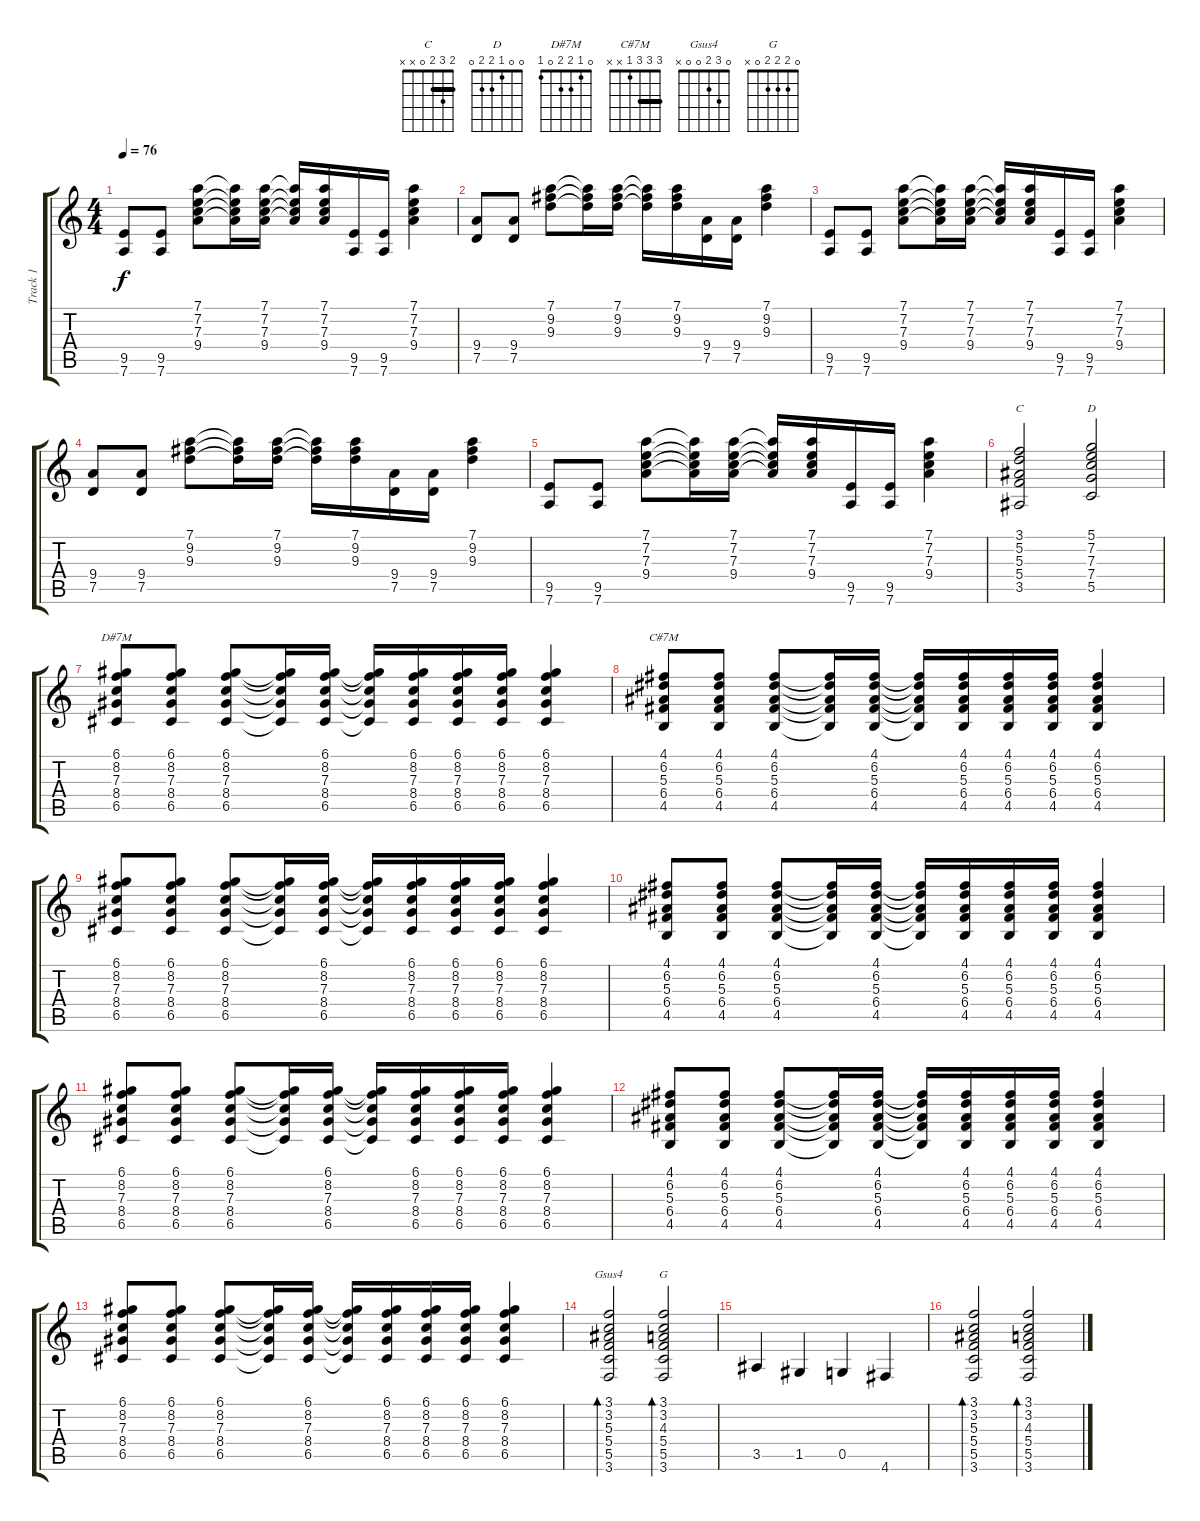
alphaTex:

\track ("Track 1" "Track 1") {instrument acousticguitarsteel}
\staff {score tabs}
\tuning (D4 A3 F3 C3 G2 D2) {hide}
\chord ("C" 2 3 2 0 x x) {barre 2}
\chord ("D" 0 0 1 2 2 0)
\chord ("D#7M" 0 1 2 2 0 1)
\chord ("C#7M" 3 3 3 1 x x) {barre 3}
\chord ("Gsus4" 0 3 2 0 0 x)
\chord ("G" 0 2 2 2 0 x)
\ts (4 4)
\tempo 76
\clef g2
\ks c
(9.5 7.6).8{dy f} (9.5 7.6).8 (7.1 7.2 7.3 9.4).8 (7.1{t} 7.2{t} 7.3{t} 9.4{t}).16 (7.1 7.2 7.3 9.4).16 (7.1{t} 7.2{t} 7.3{t} 9.4{t}).16 (7.1 7.2 7.3 9.4).16 (9.5 7.6).16 (9.5 7.6).16 (7.1 7.2 7.3 9.4).4 |
(9.4 7.5).8 (9.4 7.5).8 (7.1 9.2 9.3).8 (7.1{t} 9.2{t} 9.3{t}).16 (7.1 9.2 9.3).16 (7.1{t} 9.2{t} 9.3{t}).16 (7.1 9.2 9.3).16 (9.4 7.5).16 (9.4 7.5).16 (7.1 9.2 9.3).4 |
(9.5 7.6).8 (9.5 7.6).8 (7.1 7.2 7.3 9.4).8 (7.1{t} 7.2{t} 7.3{t} 9.4{t}).16 (7.1 7.2 7.3 9.4).16 (7.1{t} 7.2{t} 7.3{t} 9.4{t}).16 (7.1 7.2 7.3 9.4).16 (9.5 7.6).16 (9.5 7.6).16 (7.1 7.2 7.3 9.4).4 |
(9.4 7.5).8 (9.4 7.5).8 (7.1 9.2 9.3).8 (7.1{t} 9.2{t} 9.3{t}).16 (7.1 9.2 9.3).16 (7.1{t} 9.2{t} 9.3{t}).16 (7.1 9.2 9.3).16 (9.4 7.5).16 (9.4 7.5).16 (7.1 9.2 9.3).4 |
(9.5 7.6).8 (9.5 7.6).8 (7.1 7.2 7.3 9.4).8 (7.1{t} 7.2{t} 7.3{t} 9.4{t}).16 (7.1 7.2 7.3 9.4).16 (7.1{t} 7.2{t} 7.3{t} 9.4{t}).16 (7.1 7.2 7.3 9.4).16 (9.5 7.6).16 (9.5 7.6).16 (7.1 7.2 7.3 9.4).4 |
(3.1 5.2 5.3 5.4 3.5).2{ch "C"} (5.1 7.2 7.3 7.4 5.5).2{ch "D"} |
(6.1 8.2 7.3 8.4 6.5).8{ch "D#7M"} (6.1 8.2 7.3 8.4 6.5).8 (6.1 8.2 7.3 8.4 6.5).8 (6.1{t} 8.2{t} 7.3{t} 8.4{t} 6.5{t}).16 (6.1 8.2 7.3 8.4 6.5).16 (6.1{t} 8.2{t} 7.3{t} 8.4{t} 6.5{t}).16 (6.1 8.2 7.3 8.4 6.5).16 (6.1 8.2 7.3 8.4 6.5).16 (6.1 8.2 7.3 8.4 6.5).16 (6.1 8.2 7.3 8.4 6.5).4 |
(4.1 6.2 5.3 6.4 4.5).8{ch "C#7M"} (4.1 6.2 5.3 6.4 4.5).8 (4.1 6.2 5.3 6.4 4.5).8 (4.1{t} 6.2{t} 5.3{t} 6.4{t} 4.5{t}).16 (4.1 6.2 5.3 6.4 4.5).16 (4.1{t} 6.2{t} 5.3{t} 6.4{t} 4.5{t}).16 (4.1 6.2 5.3 6.4 4.5).16 (4.1 6.2 5.3 6.4 4.5).16 (4.1 6.2 5.3 6.4 4.5).16 (4.1 6.2 5.3 6.4 4.5).4 |
(6.1 8.2 7.3 8.4 6.5).8 (6.1 8.2 7.3 8.4 6.5).8 (6.1 8.2 7.3 8.4 6.5).8 (6.1{t} 8.2{t} 7.3{t} 8.4{t} 6.5{t}).16 (6.1 8.2 7.3 8.4 6.5).16 (6.1{t} 8.2{t} 7.3{t} 8.4{t} 6.5{t}).16 (6.1 8.2 7.3 8.4 6.5).16 (6.1 8.2 7.3 8.4 6.5).16 (6.1 8.2 7.3 8.4 6.5).16 (6.1 8.2 7.3 8.4 6.5).4 |
(4.1 6.2 5.3 6.4 4.5).8 (4.1 6.2 5.3 6.4 4.5).8 (4.1 6.2 5.3 6.4 4.5).8 (4.1{t} 6.2{t} 5.3{t} 6.4{t} 4.5{t}).16 (4.1 6.2 5.3 6.4 4.5).16 (4.1{t} 6.2{t} 5.3{t} 6.4{t} 4.5{t}).16 (4.1 6.2 5.3 6.4 4.5).16 (4.1 6.2 5.3 6.4 4.5).16 (4.1 6.2 5.3 6.4 4.5).16 (4.1 6.2 5.3 6.4 4.5).4 |
(6.1 8.2 7.3 8.4 6.5).8 (6.1 8.2 7.3 8.4 6.5).8 (6.1 8.2 7.3 8.4 6.5).8 (6.1{t} 8.2{t} 7.3{t} 8.4{t} 6.5{t}).16 (6.1 8.2 7.3 8.4 6.5).16 (6.1{t} 8.2{t} 7.3{t} 8.4{t} 6.5{t}).16 (6.1 8.2 7.3 8.4 6.5).16 (6.1 8.2 7.3 8.4 6.5).16 (6.1 8.2 7.3 8.4 6.5).16 (6.1 8.2 7.3 8.4 6.5).4 |
(4.1 6.2 5.3 6.4 4.5).8 (4.1 6.2 5.3 6.4 4.5).8 (4.1 6.2 5.3 6.4 4.5).8 (4.1{t} 6.2{t} 5.3{t} 6.4{t} 4.5{t}).16 (4.1 6.2 5.3 6.4 4.5).16 (4.1{t} 6.2{t} 5.3{t} 6.4{t} 4.5{t}).16 (4.1 6.2 5.3 6.4 4.5).16 (4.1 6.2 5.3 6.4 4.5).16 (4.1 6.2 5.3 6.4 4.5).16 (4.1 6.2 5.3 6.4 4.5).4 |
(6.1 8.2 7.3 8.4 6.5).8 (6.1 8.2 7.3 8.4 6.5).8 (6.1 8.2 7.3 8.4 6.5).8 (6.1{t} 8.2{t} 7.3{t} 8.4{t} 6.5{t}).16 (6.1 8.2 7.3 8.4 6.5).16 (6.1{t} 8.2{t} 7.3{t} 8.4{t} 6.5{t}).16 (6.1 8.2 7.3 8.4 6.5).16 (6.1 8.2 7.3 8.4 6.5).16 (6.1 8.2 7.3 8.4 6.5).16 (6.1 8.2 7.3 8.4 6.5).4 |
(3.1 3.2 5.3 5.4 5.5 3.6).2{bd 120 ch "Gsus4"} (3.1 3.2 4.3 5.4 5.5 3.6).2{bd 120 ch "G"} |
3.5.4 1.5.4 0.5.4 4.6.4 |
(3.1 3.2 5.3 5.4 5.5 3.6).2{bd 120} (3.1 3.2 4.3 5.4 5.5 3.6).2{bd 120}
